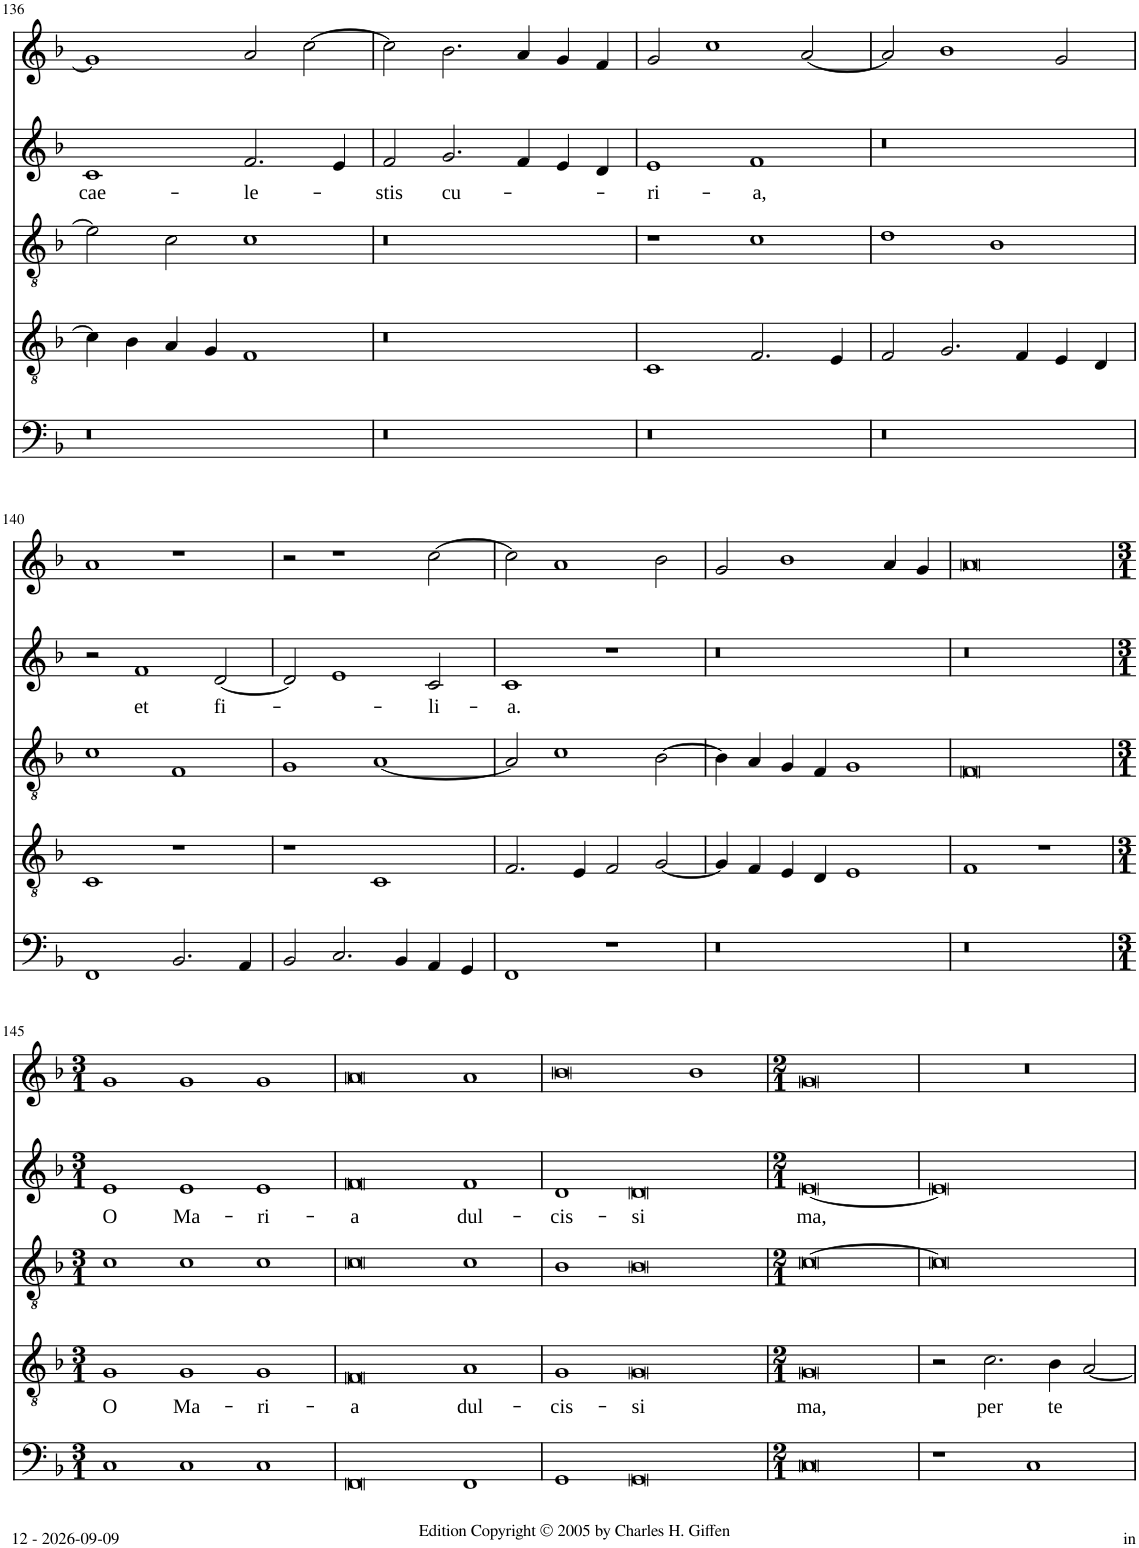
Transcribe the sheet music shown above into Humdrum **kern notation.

**kern	**kern	**text	**kern	**kern	**text	**kern
*part5	*part4	*part4	*part3	*part2	*part2	*part1
*staff5	*staff4	*staff4	*staff3	*staff2	*staff2	*staff1
*I"Bass	*I"Tenor 2	*	*I"Tenor 1	*I"Alto	*	*I"Soprano
*I'B	*I'T	*	*I'T	*	*	*I'S
!!LO:PB:g=z
*clefF4	*clefGv2	*	*clefGv2	*clefG2	*	*clefG2
*k[b-]	*k[b-]	*	*k[b-]	*k[b-]	*	*k[b-]
*M2/1	*M2/1	*	*M2/1	*M2/1	*	*M2/1
=136	=136	=136	=136	=136	=136	=136
!	!	!	!	!	!LO:LY:b	!
0r	4c\]	.	2e\]	1c	cae-	1g]
.	4B-\	.	.	.	.	.
.	4A/	.	2c\	.	.	.
.	4G/	.	.	.	.	.
!	!	!	!	!	!LO:LY:b	!
.	1F	.	1c	2.f/	-le-	2a/
.	.	.	.	.	.	[2cc\
.	.	.	.	4e/	.	.
=137	=137	=137	=137	=137	=137	=137
!	!	!	!	!	!LO:LY:b	!
0r	0r	.	0r	2f/	-stis	2cc\]
!	!	!	!	!	!LO:LY:b	!
.	.	.	.	2.g/	cu-	2.b-\
.	.	.	.	4f/	.	4a/
.	.	.	.	4e/	.	4g/
.	.	.	.	4d/	.	4f/
=138	=138	=138	=138	=138	=138	=138
!	!	!	!	!	!LO:LY:b	!
0r	1C	.	1r	1e	-ri-	2g/
.	.	.	.	.	.	1cc
!	!	!	!	!	!LO:LY:b	!
.	2.F/	.	1c	1f	-a,	.
.	.	.	.	.	.	[2a/
.	4E/	.	.	.	.	.
=139	=139	=139	=139	=139	=139	=139
0r	2F/	.	1d	0r	.	2a/]
.	2.G/	.	.	.	.	1b-
.	.	.	1B-	.	.	.
.	4F/	.	.	.	.	.
.	4E/	.	.	.	.	2g/
.	4D/	.	.	.	.	.
!!LO:LB:g=z
=140	=140	=140	=140	=140	=140	=140
1FF	1C	.	1c	2r	.	1a
!	!	!	!	!	!LO:LY:b	!
.	.	.	.	1f	et	.
2.BB-/	1r	.	1F	.	.	1r
!	!	!	!	!	!LO:LY:b	!
.	.	.	.	[2d/	fi-	.
4AA/	.	.	.	.	.	.
=141	=141	=141	=141	=141	=141	=141
2BB-/	1r	.	1G	2d/]	.	2r
2.C/	.	.	.	1e	.	1r
.	1C	.	[1A	.	.	.
4BB-/	.	.	.	.	.	.
!	!	!	!	!	!LO:LY:b	!
4AA/	.	.	.	2c/	-li-	[2cc\
4GG/	.	.	.	.	.	.
=142	=142	=142	=142	=142	=142	=142
!	!	!	!	!	!LO:LY:b	!
1FF	2.F/	.	2A/]	1c	-a.	2cc\]
.	.	.	1c	.	.	1a
.	4E/	.	.	.	.	.
1r	2F/	.	.	1r	.	.
.	[2G/	.	[2B-\	.	.	2b-\
=143	=143	=143	=143	=143	=143	=143
0r	4G/]	.	4B-\]	0r	.	2g/
.	4F/	.	4A/	.	.	.
.	4E/	.	4G/	.	.	1b-
.	4D/	.	4F/	.	.	.
.	1E	.	1G	.	.	.
.	.	.	.	.	.	4a/
.	.	.	.	.	.	4g/
=144	=144	=144	=144	=144	=144	=144
0r	1F	.	0F	0r	.	0a
.	1r	.	.	.	.	.
!!LO:LB:g=z
=145	=145	=145	=145	=145	=145	=145
*M3/1	*M3/1	*	*M3/1	*M3/1	*	*M3/1
!	!	!LO:LY:b	!	!	!LO:LY:b	!
1C	1G	O	1c	1e	O	1g
!	!	!LO:LY:b	!	!	!LO:LY:b	!
1C	1G	Ma-	1c	1e	Ma-	1g
!	!	!LO:LY:b	!	!	!LO:LY:b	!
1C	1G	-ri-	1c	1e	-ri-	1g
=146	=146	=146	=146	=146	=146	=146
!	!	!LO:LY:b	!	!	!LO:LY:b	!
0FF	0F	-a	0c	0f	-a	0a
!	!	!LO:LY:b	!	!	!LO:LY:b	!
1FF	1A	dul-	1c	1f	dul-	1a
=147	=147	=147	=147	=147	=147	=147
!	!	!LO:LY:b	!	!	!LO:LY:b	!
1GG	1G	-cis-	1B-	1d	-cis-	0b-
!	!	!LO:LY:b	!	!	!LO:LY:b	!
0GG	0G	-si	0B-	0d	-si	.
.	.	.	.	.	.	1b-
=148	=148	=148	=148	=148	=148	=148
*M2/1	*M2/1	*	*M2/1	*M2/1	*	*M2/1
!	!	!LO:LY:b	!	!	!LO:LY:b	!
0C	0G	-ma,	[0c	[0e	-ma,	0g
=149	=149	=149	=149	=149	=149	=149
1r	2r	.	0c]	0e]	.	0r
!	!	!LO:LY:b	!	!	!	!
.	2.c\	per	.	.	.	.
1C	.	.	.	.	.	.
!	!	!LO:LY:b	!	!	!	!
.	4B-\	te	.	.	.	.
.	[2A/	.	.	.	.	.
=	=	=	=	=	=	=
*-	*-	*-	*-	*-	*-	*-
